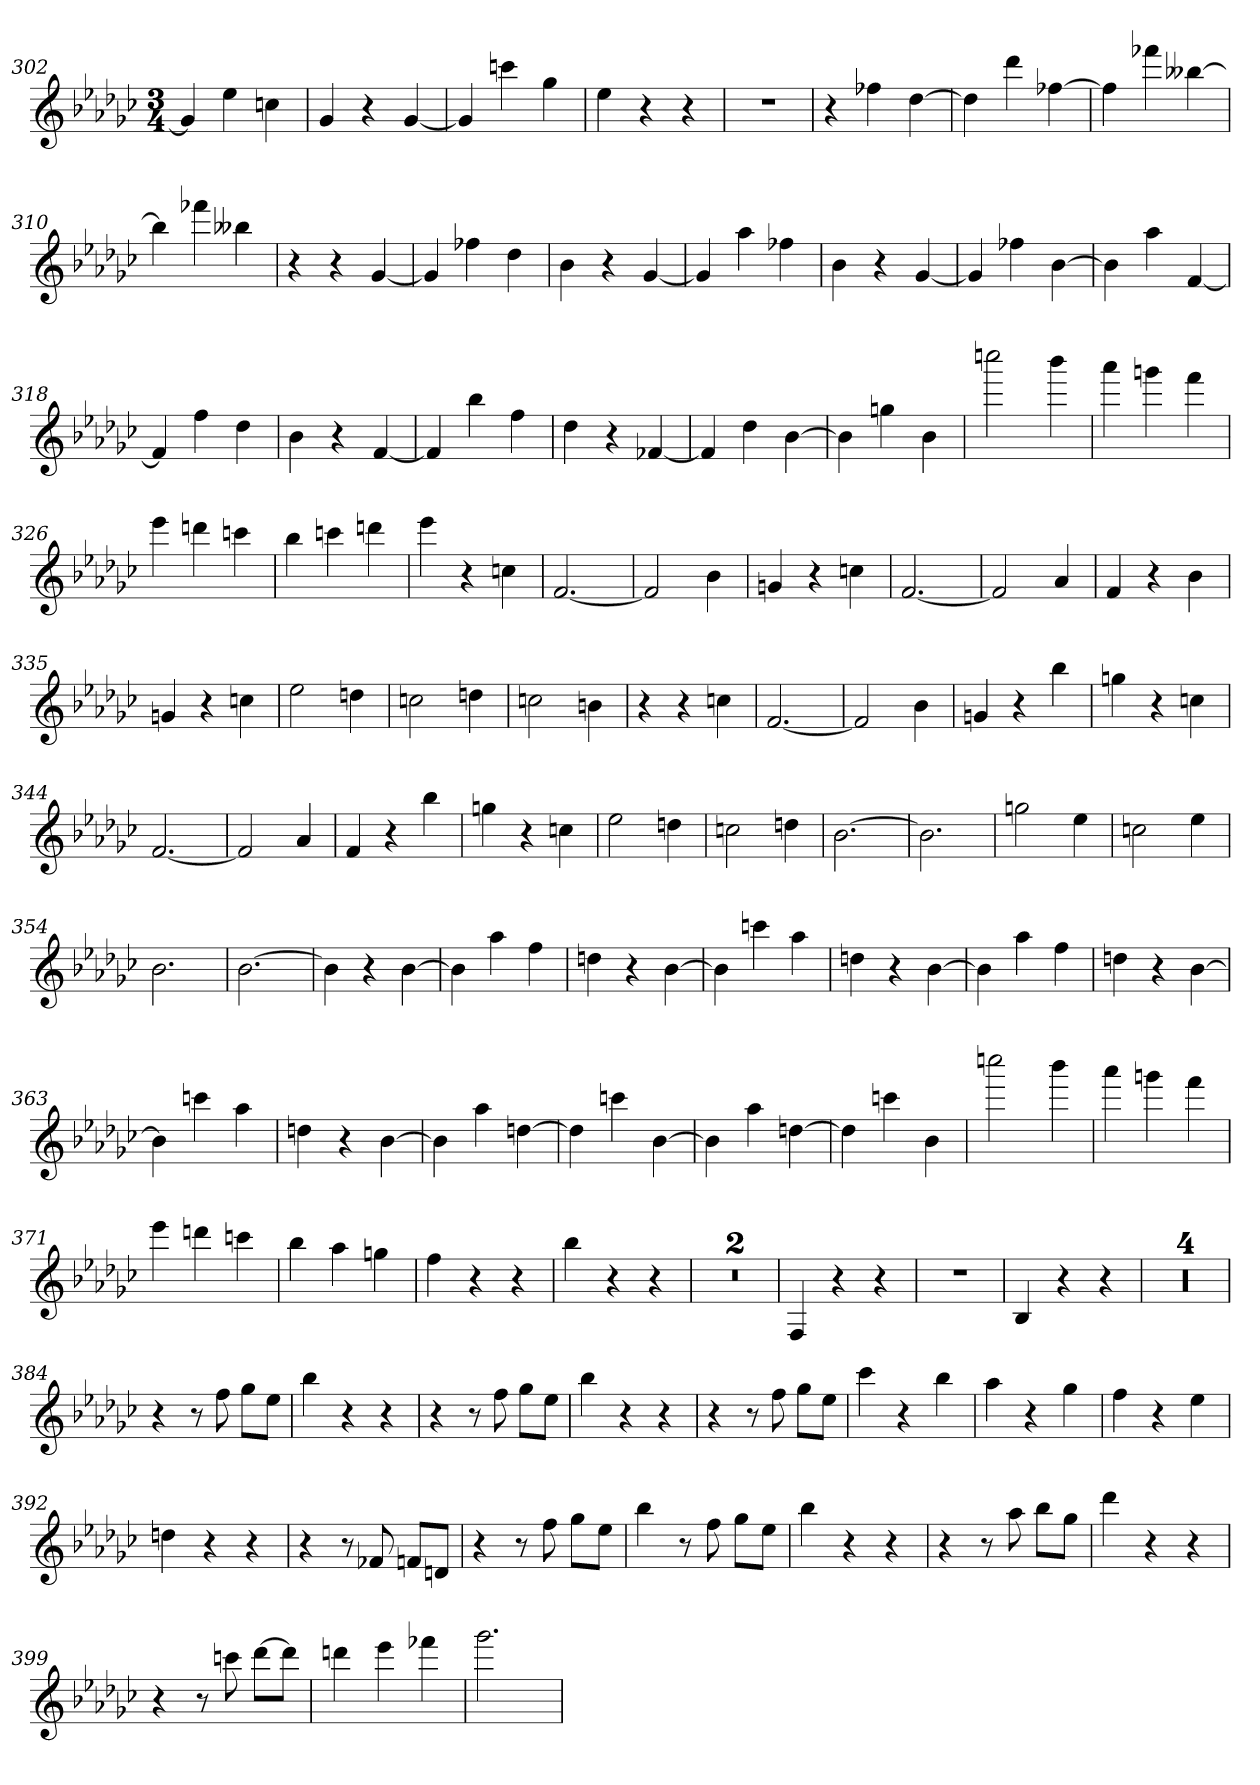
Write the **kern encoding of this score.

**kern
*part1
*staff1
*clefG2
*k[b-e-a-d-g-c-]
*G-:
*M3/4
=302
4g-]
4ee-
4ccn
=303
4g-
4r
[4g-
=304
4g-]
4cccn
4gg-
=305
4ee-
4r
4r
=306
2.r
=307
4r
4ff-X
[4dd-
=308
4dd-]
4ddd-
[4ff-X
=309
4ff-]
4fff-X
[4bb--X
=310
4bb--]
4fff-X
4bb--X
=311
4r
4r
[4g-
=312
4g-]
4ff-X
4dd-
=313
4b-
4r
[4g-
=314
4g-]
4aa-
4ff-X
=315
4b-
4r
[4g-
=316
4g-]
4ff-X
[4b-
=317
4b-]
4aa-
[4f
=318
4f]
4ff
4dd-
=319
4b-
4r
[4f
=320
4f]
4bb-
4ff
=321
4dd-
4r
[4f-X
=322
4f-]
4dd-
[4b-
=323
4b-]
4ggn
4b-
=324
2ccccn
4bbb-
=325
4aaa-
4gggn
4fff
=326
4eee-
4dddn
4cccn
=327
4bb-
4cccn
4dddn
=328
4eee-
4r
4ccn
=329
[2.f
=330
2f]
4b-
=331
4gn
4r
4ccn
=332
[2.f
=333
2f]
4a-
=334
4f
4r
4b-
=335
4gn
4r
4ccn
=336
2ee-
4ddn
=337
2ccn
4ddn
=338
2ccn
4bn
=339
4r
4r
4ccn
=340
[2.f
=341
2f]
4b-
=342
4gn
4r
4bb-
=343
4ggn
4r
4ccn
=344
[2.f
=345
2f]
4a-
=346
4f
4r
4bb-
=347
4ggn
4r
4ccn
=348
2ee-
4ddn
=349
2ccn
4ddn
=350
[2.b-
=351
2.b-]
=352
2ggn
4ee-
=353
2ccn
4ee-
=354
2.b-
=355
[2.b-
=356
4b-]
4r
[4b-
=357
4b-]
4aa-
4ff
=358
4ddn
4r
[4b-
=359
4b-]
4cccn
4aa-
=360
4ddn
4r
[4b-
=361
4b-]
4aa-
4ff
=362
4ddn
4r
[4b-
=363
4b-]
4cccn
4aa-
=364
4ddn
4r
[4b-
=365
4b-]
4aa-
[4ddn
=366
4dd]
4cccn
[4b-
=367
4b-]
4aa-
[4ddn
=368
4dd]
4cccn
4b-
=369
2ccccn
4bbb-
=370
4aaa-
4gggn
4fff
=371
4eee-
4dddn
4cccn
=372
4bb-
4aa-
4ggn
=373
4ff
4r
4r
=374
4bb-
4r
4r
=375
2.r
=376
2.r
=377
4F
4r
4r
=378
2.r
=379
4B-
4r
4r
=380
2.r
=381
2.r
=382
2.r
=383
2.r
=384
4r
8r
8ff
8gg-\L
8ee-\J
=385
4bb-
4r
4r
=386
4r
8r
8ff
8gg-\L
8ee-\J
=387
4bb-
4r
4r
=388
4r
8r
8ff
8gg-\L
8ee-\J
=389
4ccc-
4r
4bb-
=390
4aa-
4r
4gg-
=391
4ff
4r
4ee-
=392
4ddn
4r
4r
=393
4r
8r
8f-X
8fn/L
8dn/J
=394
4r
8r
8ff
8gg-\L
8ee-\J
=395
4bb-
8r
8ff
8gg-\L
8ee-\J
=396
4bb-
4r
4r
=397
4r
8r
8aa-
8bb-\L
8gg-\J
=398
4ddd-
4r
4r
=399
4r
8r
8cccn
[8ddd-\L
8ddd-\J]
=400
4dddn
4eee-
4fff-X
=401
2.ggg-
=
*-
